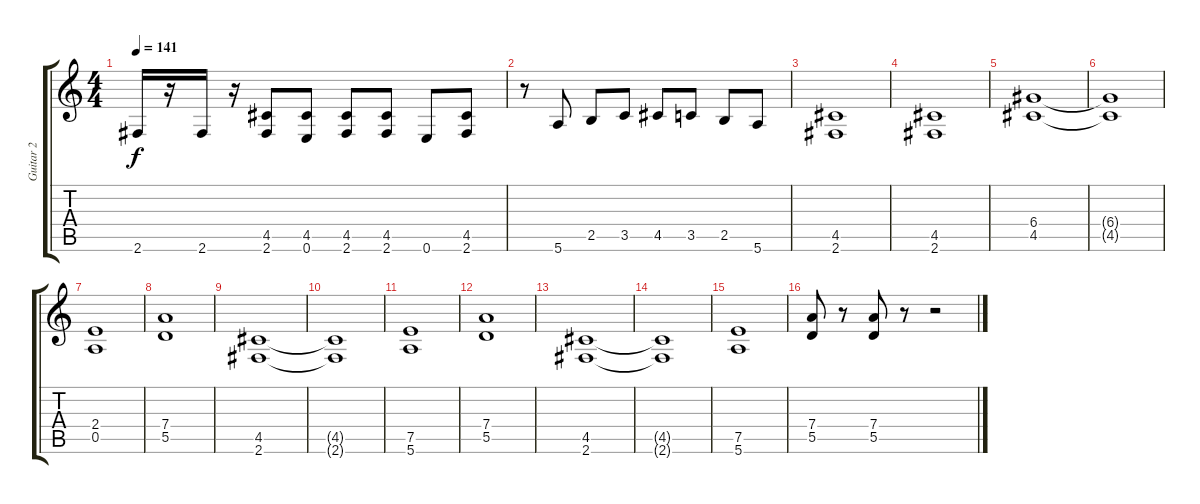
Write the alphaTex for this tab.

\track ("Guitar 2" "Guitar 2") {instrument distortionguitar}
\staff {score tabs}
\tuning (E4 B3 G3 D3 A2 E2) {hide}
\ts (4 4)
\tempo 141
\clef g2
\ks c
2.6.16{dy f} r.16 2.6.16 r.16 (4.5 2.6).8 (4.5 0.6).8 (4.5 2.6).8 (4.5 2.6).8 0.6.8 (4.5 2.6).8 |
r.8 5.6.8 2.5.8 3.5.8 4.5.8 3.5.8 2.5.8 5.6.8 |
(4.5 2.6).1 |
(4.5 2.6).1 |
(6.4 4.5).1 |
(6.4{t} 4.5{t}).1 |
(2.4 0.5).1 |
(7.4 5.5).1 |
(4.5 2.6).1 |
(4.5{t} 2.6{t}).1 |
(7.5 5.6).1 |
(7.4 5.5).1 |
(4.5 2.6).1 |
(4.5{t} 2.6{t}).1 |
(7.5 5.6).1 |
(7.4 5.5).8 r.8 (7.4 5.5).8 r.8 r.2
